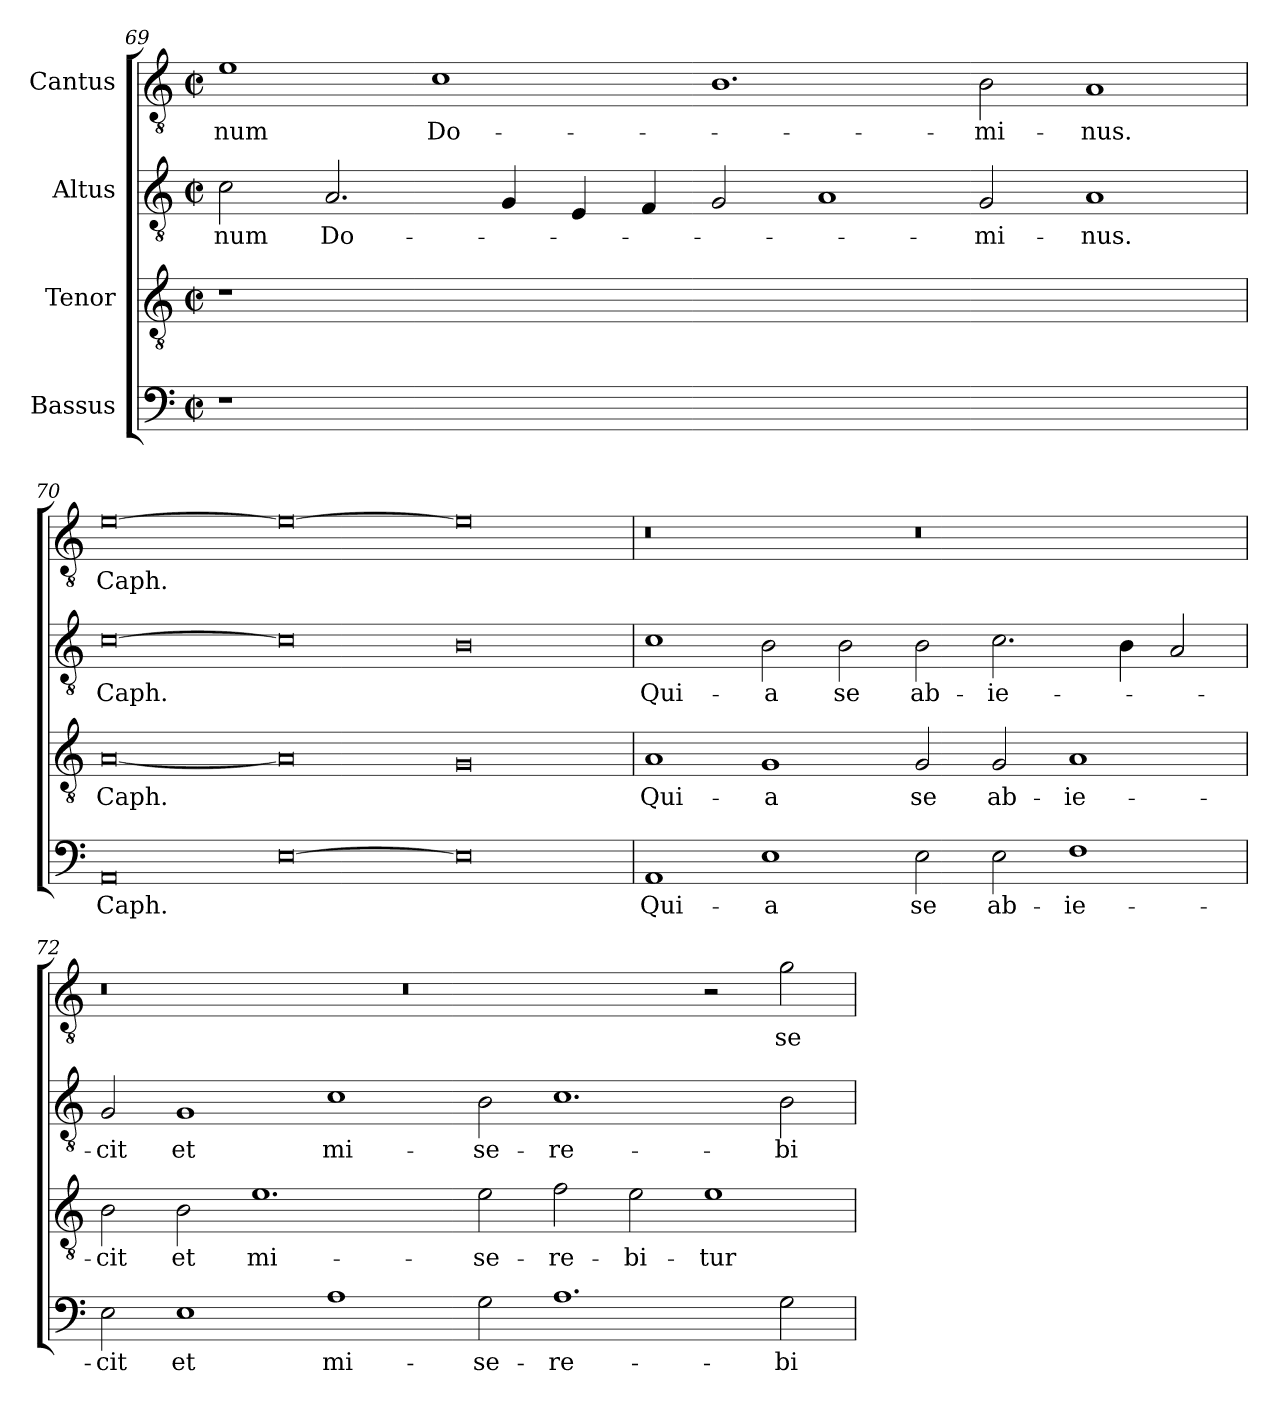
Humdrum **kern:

**kern	**text	**kern	**text	**kern	**text	**kern	**text
*part4	*part4	*part3	*part3	*part2	*part2	*part1	*part1
*staff4	*staff4	*staff3	*staff3	*staff2	*staff2	*staff1	*staff1
*I"Bassus	*	*I"Tenor	*	*I"Altus	*	*I"Cantus	*
!!LO:LB:g=z
*clefF4	*	*clefGv2	*	*clefGv2	*	*clefGv2	*
*k[]	*	*k[]	*	*k[]	*	*k[]	*
*C:	*	*C:	*	*C:	*	*C:	*
*M2/2	*	*M2/2	*	*M2/2	*	*M2/2	*
*met(c|)	*	*met(c|)	*	*met(c|)	*	*met(c|)	*
=69	=69	=69	=69	=69	=69	=69	=69
!	!	!	!	!	!LO:LY:b	!	!LO:LY:b
1r	.	1r	.	2c\	-num	1e	-num
!	!	!	!	!	!LO:LY:b	!	!
.	.	.	.	2.A/	Do-	.	.
!	!	!	!	!	!	!	!LO:LY:b
00ryy	.	00ryy	.	.	.	1c	Do-
.	.	.	.	4G/	.	.	.
.	.	.	.	4E/	.	.	.
.	.	.	.	4F/	.	.	.
.	.	.	.	2G/	.	1.B	.
.	.	.	.	1A	.	.	.
!	!	!	!	!	!LO:LY:b	!	!LO:LY:b
.	.	.	.	2G/	-mi-	2B\	-mi-
!	!	!	!	!	!LO:LY:b	!	!LO:LY:b
.	.	.	.	1A	-nus.	1A	-nus.
=70	=70	=70	=70	=70	=70	=70	=70
!	!LO:LY:b	!	!LO:LY:b	!	!LO:LY:b	!	!LO:LY:b
0AA	Caph.	[0A	Caph.	[0c	Caph.	[0e	Caph.
[0E	.	0A]	.	0c]	.	0e_	.
0E]	.	0G	.	0B	.	0e]	.
=71	=71	=71	=71	=71	=71	=71	=71
!	!LO:LY:b	!	!LO:LY:b	!	!LO:LY:b	!	!
1AA	Qui-	1A	Qui-	1c	Qui-	0r	.
!	!LO:LY:b	!	!LO:LY:b	!	!LO:LY:b	!	!
1E	-a	1G	-a	2B\	-a	.	.
!	!	!	!	!	!LO:LY:b	!	!
.	.	.	.	2B\	se	.	.
!	!LO:LY:b	!	!LO:LY:b	!	!LO:LY:b	!	!
2E\	se	2G/	se	2B\	ab-	0r	.
!	!LO:LY:b	!	!LO:LY:b	!	!LO:LY:b	!	!
2E\	ab-	2G/	ab-	2.c\	-ie-	.	.
!	!LO:LY:b	!	!LO:LY:b	!	!	!	!
1F	-ie-	1A	-ie-	.	.	.	.
.	.	.	.	4B\	.	.	.
.	.	.	.	2A/	.	.	.
=72	=72	=72	=72	=72	=72	=72	=72
!	!LO:LY:b	!	!LO:LY:b	!	!LO:LY:b	!	!
2E\	-cit	2B\	-cit	2G/	-cit	0r	.
!	!LO:LY:b	!	!LO:LY:b	!	!LO:LY:b	!	!
1E	et	2B\	et	1G	et	.	.
!	!	!	!LO:LY:b	!	!	!	!
.	.	1.e	mi-	.	.	.	.
!	!LO:LY:b	!	!	!	!LO:LY:b	!	!
1A	mi-	.	.	1c	mi-	.	.
.	.	.	.	.	.	0r	.
!	!LO:LY:b	!	!LO:LY:b	!	!LO:LY:b	!	!
2G\	-se-	2e\	-se-	2B\	-se-	.	.
!	!LO:LY:b	!	!LO:LY:b	!	!LO:LY:b	!	!
1.A	-re-	2f\	-re-	1.c	-re-	.	.
!	!	!	!LO:LY:b	!	!	!	!
.	.	2e\	-bi-	.	.	.	.
!	!	!	!LO:LY:b	!	!	!	!
.	.	1e	-tur	.	.	2r	.
!	!LO:LY:b	!	!	!	!LO:LY:b	!	!LO:LY:b
2G\	-bi-	.	.	2B\	-bi-	2g\	se-
=	=	=	=	=	=	=	=
*-	*-	*-	*-	*-	*-	*-	*-
